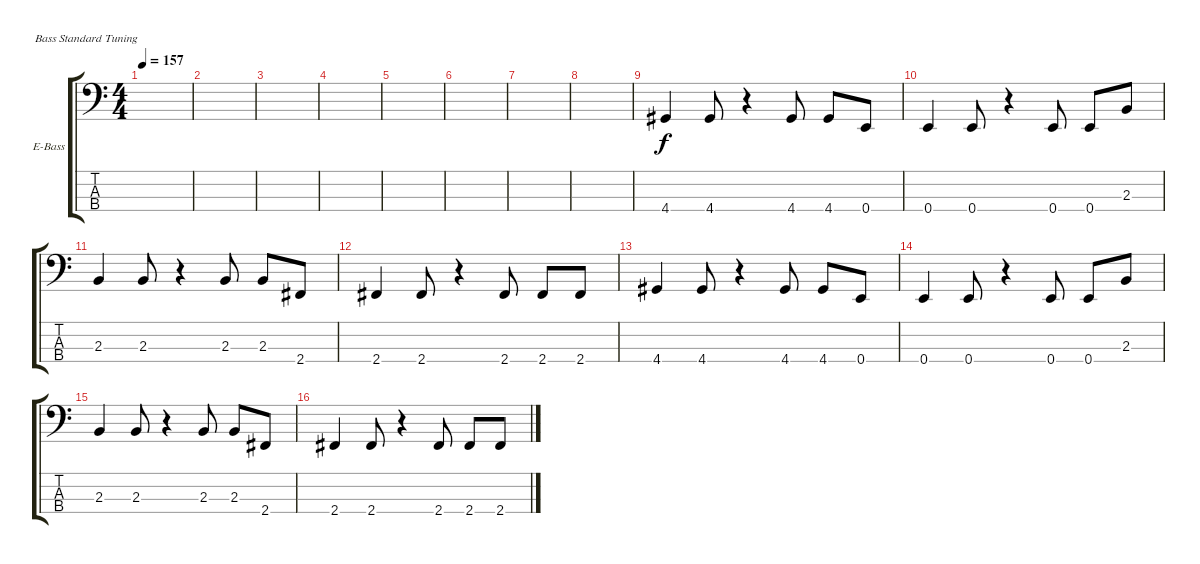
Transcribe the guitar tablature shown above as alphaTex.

\defaultSystemsLayout 4
\bracketExtendMode groupsimilarinstruments
\firstSystemTrackNameOrientation horizontal
\otherSystemsTrackNameOrientation horizontal
\track ("Electric Bass" "E-Bass") {instrument electricbassfinger}
\staff {score tabs}
\tuning (G2 D2 A1 E1)
\ts (4 4)
\tempo 157
\clef f4
\scale
0.487395
\ks c
|
\scale
0.256303 |
\scale
0.256303 |
\scale
0.333333 |
\scale
0.333333 |
\scale
0.333333 |
\scale
0.333333 |
\scale
0.333333 |
\scale
0.333333 4.4.4 4.4.8 r.4 4.4.8 4.4.8 0.4.8 |
\scale
0.333333 0.4.4 0.4.8 r.4 0.4.8 0.4.8 2.3.8 |
\scale
0.333333 2.3.4 2.3.8 r.4 2.3.8 2.3.8 2.4.8 |
\scale
0.333333 2.4.4 2.4.8 r.4 2.4.8 2.4.8 2.4.8 |
\scale
0.333333 4.4.4 4.4.8 r.4 4.4.8 4.4.8 0.4.8 |
\scale
0.333333 0.4.4 0.4.8 r.4 0.4.8 0.4.8 2.3.8 |
\scale
0.333333 2.3.4 2.3.8 r.4 2.3.8 2.3.8 2.4.8 |
\scale
0.333333 2.4.4 2.4.8 r.4 2.4.8 2.4.8 2.4.8
